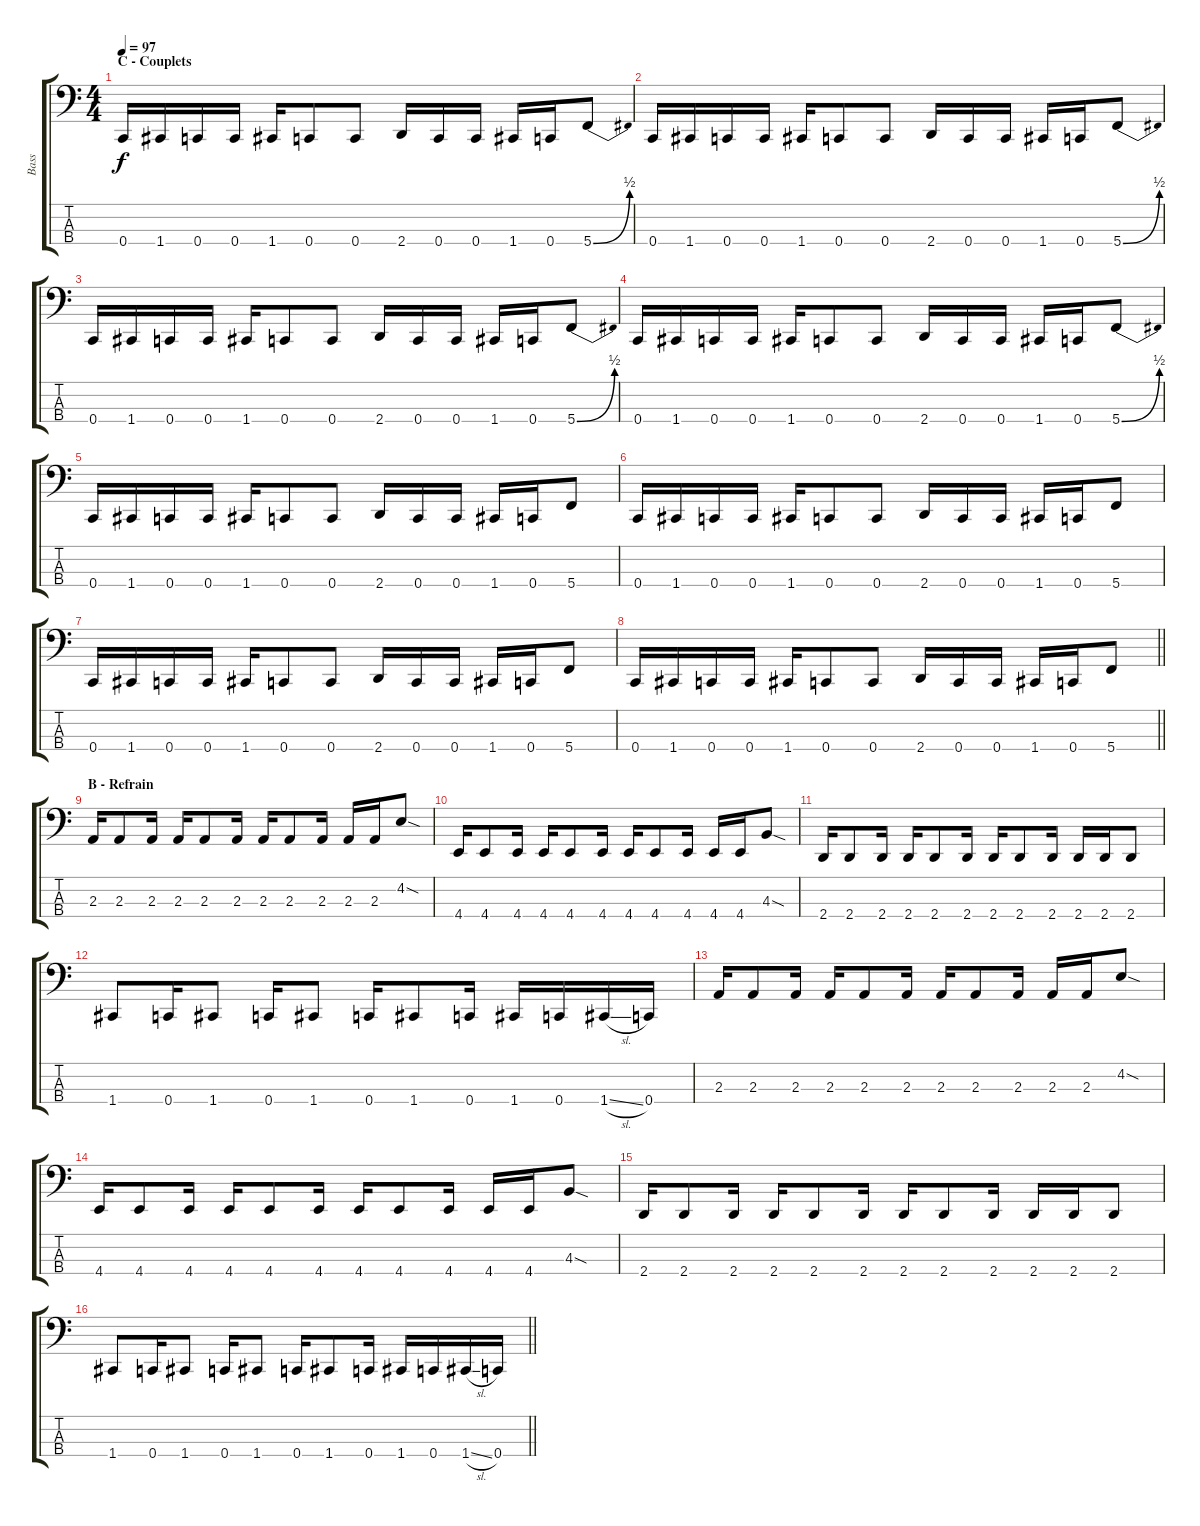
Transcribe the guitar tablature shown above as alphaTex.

\track ("Bass" "Bass") {instrument electricbassfinger}
\staff {score tabs}
\tuning (F2 C2 G1 C1) {hide}
\ts (4 4)
\section ("" "C - Couplets")
\tempo 97
\clef f4
\ks c
0.4.16{dy f} 1.4.16 0.4.16 0.4.16 1.4.16 0.4.8 0.4.8 2.4.16 0.4.16 0.4.16 1.4.16 0.4.16 5.4{be (bend 0 0 60 2)}.8 |
0.4.16 1.4.16 0.4.16 0.4.16 1.4.16 0.4.8 0.4.8 2.4.16 0.4.16 0.4.16 1.4.16 0.4.16 5.4{be (bend 0 0 60 2)}.8 |
0.4.16 1.4.16 0.4.16 0.4.16 1.4.16 0.4.8 0.4.8 2.4.16 0.4.16 0.4.16 1.4.16 0.4.16 5.4{be (bend 0 0 60 2)}.8 |
0.4.16 1.4.16 0.4.16 0.4.16 1.4.16 0.4.8 0.4.8 2.4.16 0.4.16 0.4.16 1.4.16 0.4.16 5.4{be (bend 0 0 60 2)}.8 |
0.4.16 1.4.16 0.4.16 0.4.16 1.4.16 0.4.8 0.4.8 2.4.16 0.4.16 0.4.16 1.4.16 0.4.16 5.4.8 |
0.4.16 1.4.16 0.4.16 0.4.16 1.4.16 0.4.8 0.4.8 2.4.16 0.4.16 0.4.16 1.4.16 0.4.16 5.4.8 |
0.4.16 1.4.16 0.4.16 0.4.16 1.4.16 0.4.8 0.4.8 2.4.16 0.4.16 0.4.16 1.4.16 0.4.16 5.4.8 |
\barLineRight lightlight
0.4.16 1.4.16 0.4.16 0.4.16 1.4.16 0.4.8 0.4.8 2.4.16 0.4.16 0.4.16 1.4.16 0.4.16 5.4.8 |
\section ("" "B - Refrain")
2.3.16 2.3.8 2.3.16 2.3.16 2.3.8 2.3.16 2.3.16 2.3.8 2.3.16 2.3.16 2.3.16 4.2{sod}.8 |
4.4.16 4.4.8 4.4.16 4.4.16 4.4.8 4.4.16 4.4.16 4.4.8 4.4.16 4.4.16 4.4.16 4.3{sod}.8 |
2.4.16 2.4.8 2.4.16 2.4.16 2.4.8 2.4.16 2.4.16 2.4.8 2.4.16 2.4.16 2.4.16 2.4.8 |
1.4.8 0.4.16 1.4.8 0.4.16 1.4.8 0.4.16 1.4.8 0.4.16 1.4.16 0.4.16 1.4{sl}.16 0.4.16 |
2.3.16 2.3.8 2.3.16 2.3.16 2.3.8 2.3.16 2.3.16 2.3.8 2.3.16 2.3.16 2.3.16 4.2{sod}.8 |
4.4.16 4.4.8 4.4.16 4.4.16 4.4.8 4.4.16 4.4.16 4.4.8 4.4.16 4.4.16 4.4.16 4.3{sod}.8 |
2.4.16 2.4.8 2.4.16 2.4.16 2.4.8 2.4.16 2.4.16 2.4.8 2.4.16 2.4.16 2.4.16 2.4.8 |
\barLineRight lightlight
1.4.8 0.4.16 1.4.8 0.4.16 1.4.8 0.4.16 1.4.8 0.4.16 1.4.16 0.4.16 1.4{sl}.16 0.4.16
